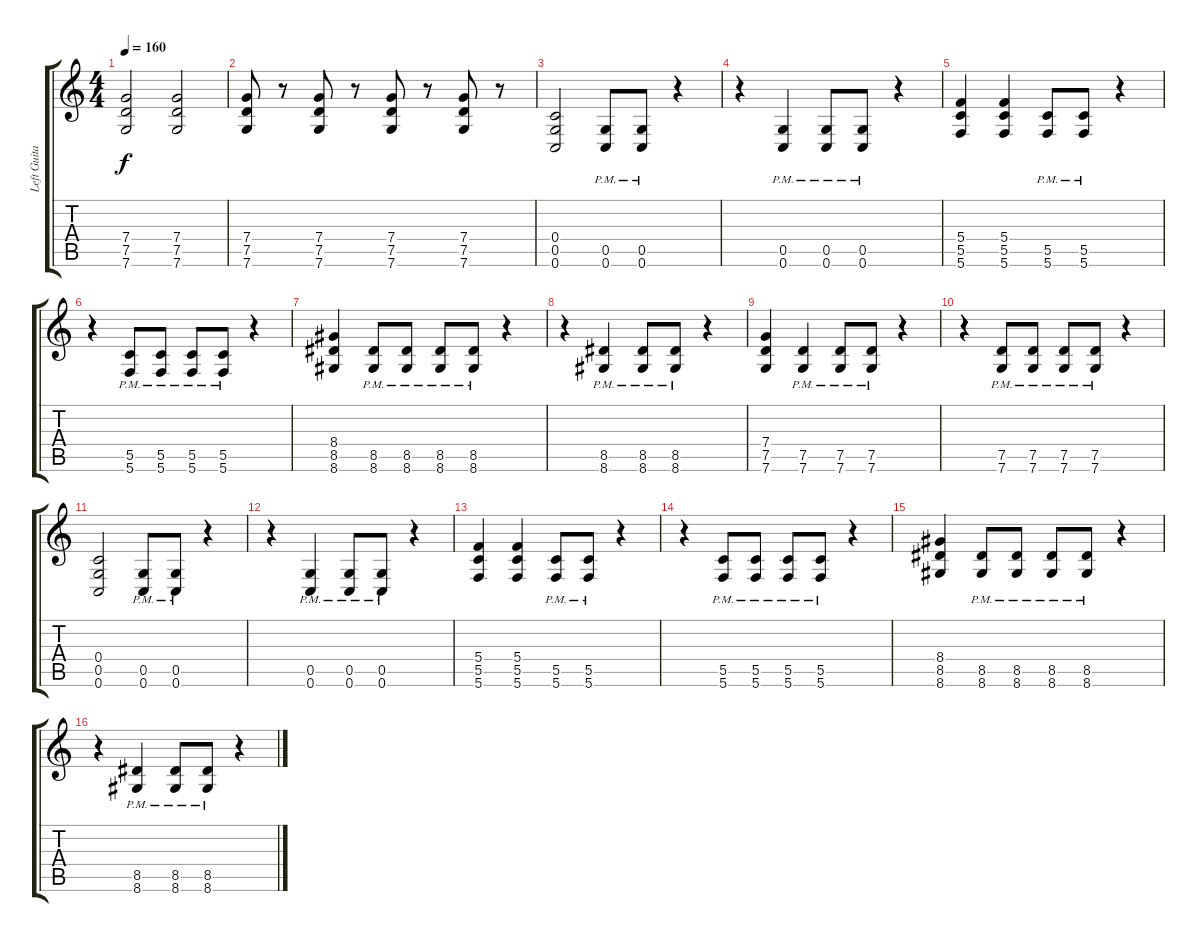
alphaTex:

\track ("Left Guitar" "Left Guita") {instrument distortionguitar}
\staff {score tabs}
\tuning (D4 A3 F3 C3 G2 C2) {hide}
\ts (4 4)
\tempo 160
\clef g2
\ks c
(7.4 7.5 7.6).2{dy f} (7.4 7.5 7.6).2 |
(7.4 7.5 7.6).8 r.8 (7.4 7.5 7.6).8 r.8 (7.4 7.5 7.6).8 r.8 (7.4 7.5 7.6).8 r.8 |
(0.4 0.5 0.6).2 (0.5{pm} 0.6{pm}).8 (0.5{pm} 0.6{pm}).8 r.4 |
r.4 (0.5{pm} 0.6{pm}).4 (0.5{pm} 0.6{pm}).8 (0.5{pm} 0.6{pm}).8 r.4 |
(5.4 5.5 5.6).4 (5.4 5.5 5.6).4 (5.5{pm} 5.6{pm}).8 (5.5{pm} 5.6{pm}).8 r.4 |
r.4 (5.5{pm} 5.6{pm}).8 (5.5{pm} 5.6{pm}).8 (5.5{pm} 5.6{pm}).8 (5.5{pm} 5.6{pm}).8 r.4 |
(8.4 8.5 8.6).4 (8.5{pm} 8.6{pm}).8 (8.5{pm} 8.6{pm}).8 (8.5{pm} 8.6{pm}).8 (8.5{pm} 8.6{pm}).8 r.4 |
r.4 (8.5{pm} 8.6{pm}).4 (8.5{pm} 8.6{pm}).8 (8.5{pm} 8.6{pm}).8 r.4 |
(7.4 7.5 7.6).4 (7.5{pm} 7.6{pm}).4 (7.5{pm} 7.6{pm}).8 (7.5{pm} 7.6{pm}).8 r.4 |
r.4 (7.5{pm} 7.6{pm}).8 (7.5{pm} 7.6{pm}).8 (7.5{pm} 7.6{pm}).8 (7.5{pm} 7.6{pm}).8 r.4 |
(0.4 0.5 0.6).2 (0.5{pm} 0.6{pm}).8 (0.5{pm} 0.6{pm}).8 r.4 |
r.4 (0.5{pm} 0.6{pm}).4 (0.5{pm} 0.6{pm}).8 (0.5{pm} 0.6{pm}).8 r.4 |
(5.4 5.5 5.6).4 (5.4 5.5 5.6).4 (5.5{pm} 5.6{pm}).8 (5.5{pm} 5.6{pm}).8 r.4 |
r.4 (5.5{pm} 5.6{pm}).8 (5.5{pm} 5.6{pm}).8 (5.5{pm} 5.6{pm}).8 (5.5{pm} 5.6{pm}).8 r.4 |
(8.4 8.5 8.6).4 (8.5{pm} 8.6{pm}).8 (8.5{pm} 8.6{pm}).8 (8.5{pm} 8.6{pm}).8 (8.5{pm} 8.6{pm}).8 r.4 |
r.4 (8.5{pm} 8.6{pm}).4 (8.5{pm} 8.6{pm}).8 (8.5{pm} 8.6{pm}).8 r.4
